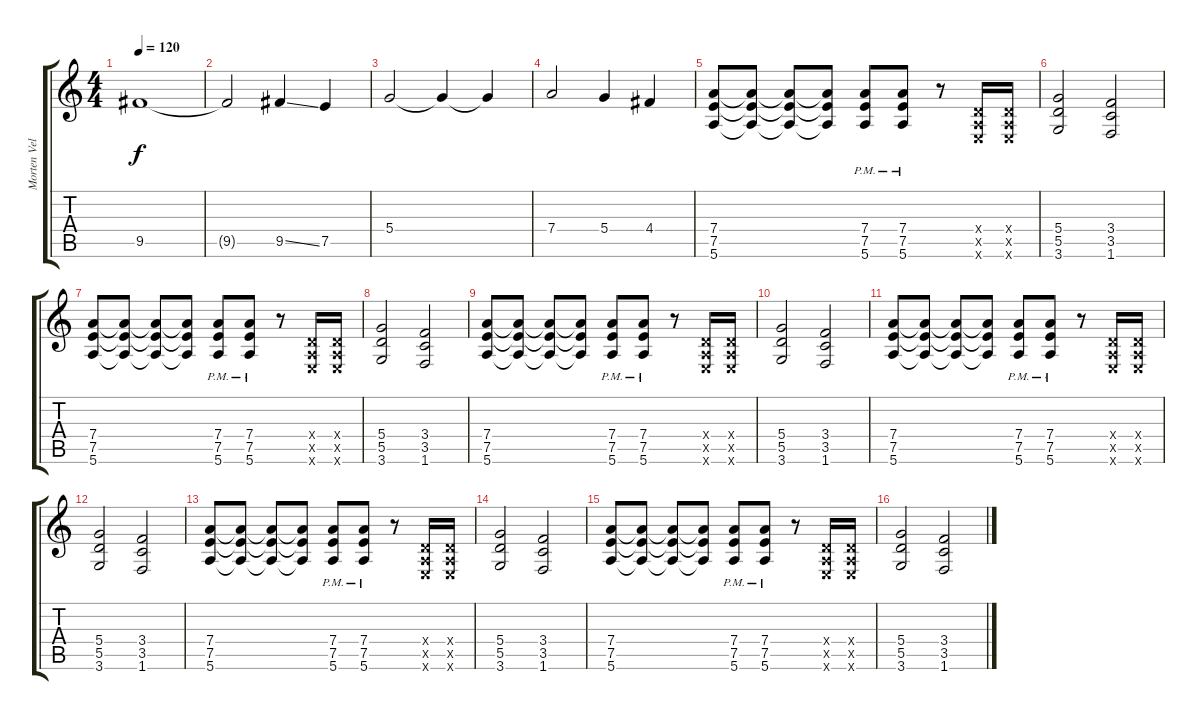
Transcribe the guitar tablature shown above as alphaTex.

\track ("Morten Veland" "Morten Vel") {instrument distortionguitar}
\staff {score tabs}
\tuning (E4 B3 G3 D3 A2 E2) {hide}
\ts (4 4)
\tempo 120
\clef g2
\ks c
9.5.1{dy f} |
9.5{t}.2 9.5{ss}.4 7.5.4 |
5.4.2 5.4{t}.4 5.4{t}.4 |
7.4.2 5.4.4 4.4.4 |
(7.4 7.5 5.6).8{volume 13} (7.4{t} 7.5{t} 5.6{t}).8 (7.4{t} 7.5{t} 5.6{t}).8 (7.4{t} 7.5{t} 5.6{t}).8 (7.4{pm} 7.5{pm} 5.6{pm}).8 (7.4{pm} 7.5{pm} 5.6{pm}).8 r.8 (0.4{x} 0.5{x} 0.6{x}).16 (0.4{x} 0.5{x} 0.6{x}).16 |
(5.4 5.5 3.6).2 (3.4 3.5 1.6).2 |
(7.4 7.5 5.6).8 (7.4{t} 7.5{t} 5.6{t}).8 (7.4{t} 7.5{t} 5.6{t}).8 (7.4{t} 7.5{t} 5.6{t}).8 (7.4{pm} 7.5{pm} 5.6{pm}).8 (7.4{pm} 7.5{pm} 5.6{pm}).8 r.8 (0.4{x} 0.5{x} 0.6{x}).16 (0.4{x} 0.5{x} 0.6{x}).16 |
(5.4 5.5 3.6).2 (3.4 3.5 1.6).2 |
(7.4 7.5 5.6).8 (7.4{t} 7.5{t} 5.6{t}).8 (7.4{t} 7.5{t} 5.6{t}).8 (7.4{t} 7.5{t} 5.6{t}).8 (7.4{pm} 7.5{pm} 5.6{pm}).8 (7.4{pm} 7.5{pm} 5.6{pm}).8 r.8 (0.4{x} 0.5{x} 0.6{x}).16 (0.4{x} 0.5{x} 0.6{x}).16 |
(5.4 5.5 3.6).2 (3.4 3.5 1.6).2 |
(7.4 7.5 5.6).8 (7.4{t} 7.5{t} 5.6{t}).8 (7.4{t} 7.5{t} 5.6{t}).8 (7.4{t} 7.5{t} 5.6{t}).8 (7.4{pm} 7.5{pm} 5.6{pm}).8 (7.4{pm} 7.5{pm} 5.6{pm}).8 r.8 (0.4{x} 0.5{x} 0.6{x}).16 (0.4{x} 0.5{x} 0.6{x}).16 |
(5.4 5.5 3.6).2 (3.4 3.5 1.6).2 |
(7.4 7.5 5.6).8 (7.4{t} 7.5{t} 5.6{t}).8 (7.4{t} 7.5{t} 5.6{t}).8 (7.4{t} 7.5{t} 5.6{t}).8 (7.4{pm} 7.5{pm} 5.6{pm}).8 (7.4{pm} 7.5{pm} 5.6{pm}).8 r.8 (0.4{x} 0.5{x} 0.6{x}).16 (0.4{x} 0.5{x} 0.6{x}).16 |
(5.4 5.5 3.6).2 (3.4 3.5 1.6).2 |
(7.4 7.5 5.6).8 (7.4{t} 7.5{t} 5.6{t}).8 (7.4{t} 7.5{t} 5.6{t}).8 (7.4{t} 7.5{t} 5.6{t}).8 (7.4{pm} 7.5{pm} 5.6{pm}).8 (7.4{pm} 7.5{pm} 5.6{pm}).8 r.8 (0.4{x} 0.5{x} 0.6{x}).16 (0.4{x} 0.5{x} 0.6{x}).16 |
(5.4 5.5 3.6).2 (3.4 3.5 1.6).2
